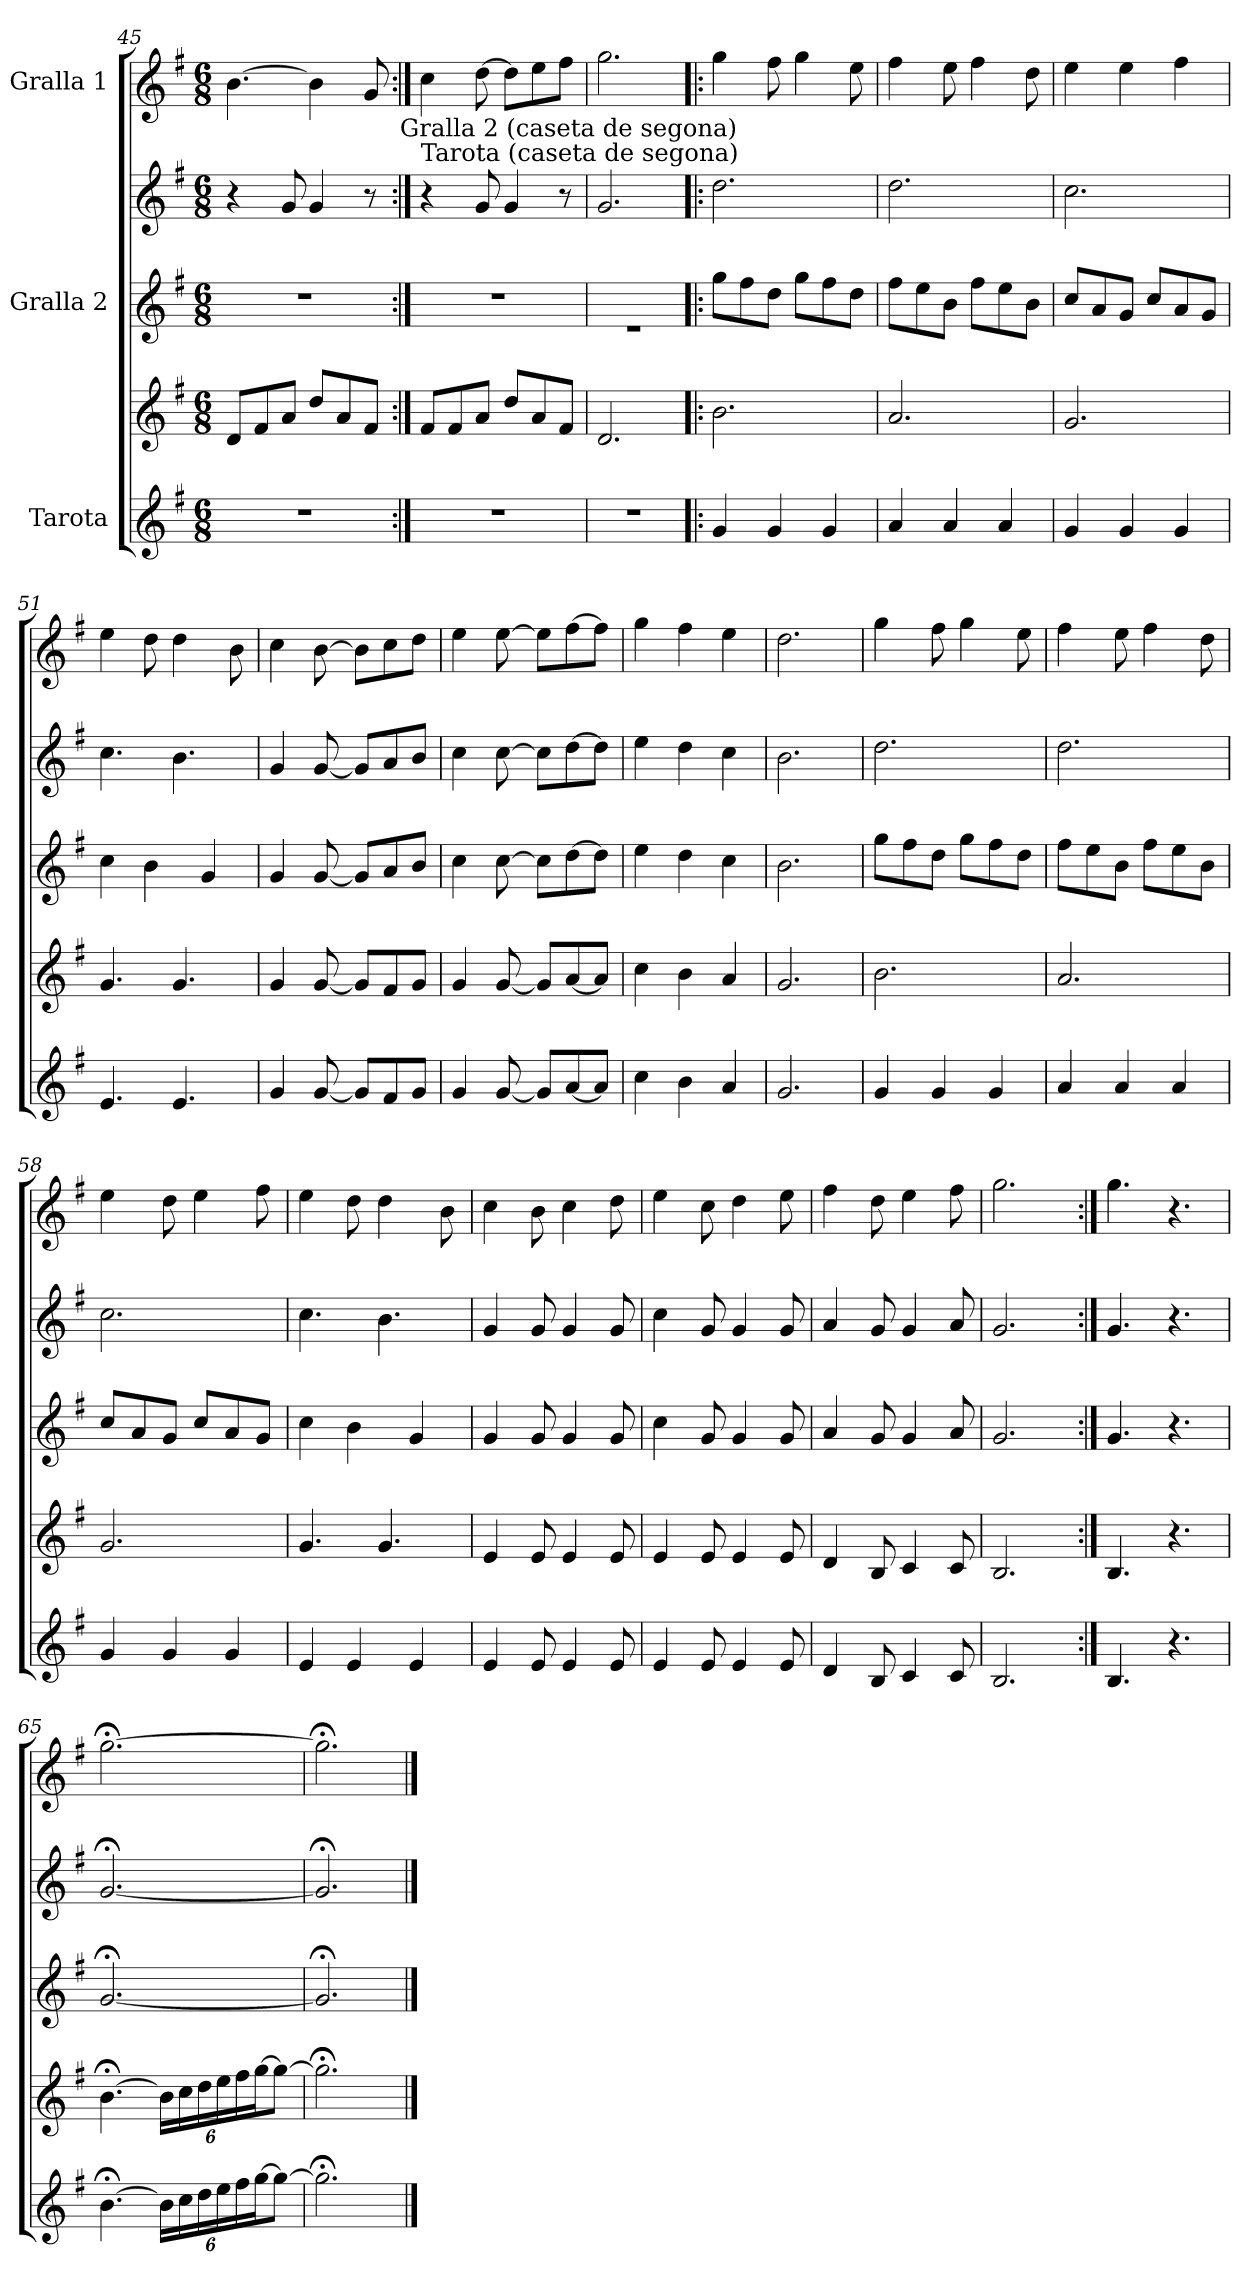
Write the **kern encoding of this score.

**kern	**kern	**kern	**kern	**kern
*part3	*part3	*part2	*part2	*part1
*staff5	*staff4	*staff3	*staff2	*staff1
*I"Tarota	*	*I"Gralla 2	*	*I"Gralla 1
*clefG2	*clefG2	*clefG2	*clefG2	*clefG2
*k[f#]	*k[f#]	*k[f#]	*k[f#]	*k[f#]
*G:	*G:	*G:	*G:	*G:
*M6/8	*M6/8	*M6/8	*M6/8	*M6/8
=45	=45	=45	=45	=45
2.r	8d/L	2.r	4r	[4.b\
.	8f#/	.	.	.
.	8a/J	.	8g/	.
.	8dd/L	.	4g/	4b\]
.	8a/	.	.	.
.	8f#/J	.	8r	8g/
!	!	!	!	!LO:TX:b:t=Gralla 2 (caseta de segona)
=46:|!	=46:|!	=46:|!	=46:|!	=46:|!
!	!	!	!	!LO:TX:b:t=Tarota (caseta de segona)
2.r	8f#/L	2.r	4r	4cc\
.	8f#/	.	.	.
.	8a/J	.	8g/	[8dd\
.	8dd/L	.	4g/	8dd\L]
.	8a/	.	.	8ee\
.	8f#/J	.	8r	8ff#\J
=47	=47	=47	=47	=47
*	*	*^	*	*
2.r	2.d/	2.ryy	2.r	2.g/	2.gg\
*	*	*v	*v	*	*
=48!|:	=48!|:	=48!|:	=48!|:	=48!|:
4g/	2.b\	8gg\L	2.dd\	4gg\
.	.	8ff#\	.	.
4g/	.	8dd\J	.	8ff#\
.	.	8gg\L	.	4gg\
4g/	.	8ff#\	.	.
.	.	8dd\J	.	8ee\
!!LO:LB:g=z
=49	=49	=49	=49	=49
4a/	2.a/	8ff#\L	2.dd\	4ff#\
.	.	8ee\	.	.
4a/	.	8b\J	.	8ee\
.	.	8ff#\L	.	4ff#\
4a/	.	8ee\	.	.
.	.	8b\J	.	8dd\
=50	=50	=50	=50	=50
4g/	2.g/	8cc/L	2.cc\	4ee\
.	.	8a/	.	.
4g/	.	8g/J	.	4ee\
.	.	8cc/L	.	.
4g/	.	8a/	.	4ff#\
.	.	8g/J	.	.
=51	=51	=51	=51	=51
4.e/	4.g/	4cc\	4.cc\	4ee\
.	.	4b\	.	8dd\
4.e/	4.g/	.	4.b\	4dd\
.	.	4g/	.	.
.	.	.	.	8b\
=52	=52	=52	=52	=52
4g/	4g/	4g/	4g/	4cc\
[8g/	[8g/	[8g/	[8g/	[8b\
8g/L]	8g/L]	8g/L]	8g/L]	8b\L]
8f#/	8f#/	8a/	8a/	8cc\
8g/J	8g/J	8b/J	8b/J	8dd\J
=53	=53	=53	=53	=53
4g/	4g/	4cc\	4cc\	4ee\
[8g/	[8g/	[8cc\	[8cc\	[8ee\
8g/L]	8g/L]	8cc\L]	8cc\L]	8ee\L]
[8a/	[8a/	[8dd\	[8dd\	[8ff#\
8a/J]	8a/J]	8dd\J]	8dd\J]	8ff#\J]
=54	=54	=54	=54	=54
4cc\	4cc\	4ee\	4ee\	4gg\
4b\	4b\	4dd\	4dd\	4ff#\
4a/	4a/	4cc\	4cc\	4ee\
!!LO:PB:g=z
=55	=55	=55	=55	=55
2.g/	2.g/	2.b\	2.b\	2.dd\
=56	=56	=56	=56	=56
4g/	2.b\	8gg\L	2.dd\	4gg\
.	.	8ff#\	.	.
4g/	.	8dd\J	.	8ff#\
.	.	8gg\L	.	4gg\
4g/	.	8ff#\	.	.
.	.	8dd\J	.	8ee\
=57	=57	=57	=57	=57
4a/	2.a/	8ff#\L	2.dd\	4ff#\
.	.	8ee\	.	.
4a/	.	8b\J	.	8ee\
.	.	8ff#\L	.	4ff#\
4a/	.	8ee\	.	.
.	.	8b\J	.	8dd\
=58	=58	=58	=58	=58
4g/	2.g/	8cc/L	2.cc\	4ee\
.	.	8a/	.	.
4g/	.	8g/J	.	8dd\
.	.	8cc/L	.	4ee\
4g/	.	8a/	.	.
.	.	8g/J	.	8ff#\
!!LO:LB:g=z
=59	=59	=59	=59	=59
4e/	4.g/	4cc\	4.cc\	4ee\
4e/	.	4b\	.	8dd\
.	4.g/	.	4.b\	4dd\
4e/	.	4g/	.	.
.	.	.	.	8b\
=60	=60	=60	=60	=60
4e/	4e/	4g/	4g/	4cc\
8e/	8e/	8g/	8g/	8b\
4e/	4e/	4g/	4g/	4cc\
8e/	8e/	8g/	8g/	8dd\
=61	=61	=61	=61	=61
4e/	4e/	4cc\	4cc\	4ee\
8e/	8e/	8g/	8g/	8cc\
4e/	4e/	4g/	4g/	4dd\
8e/	8e/	8g/	8g/	8ee\
=62	=62	=62	=62	=62
4d/	4d/	4a/	4a/	4ff#\
8B/	8B/	8g/	8g/	8dd\
4c/	4c/	4g/	4g/	4ee\
8c/	8c/	8a/	8a/	8ff#\
!!LO:PB:g=z
=63	=63	=63	=63	=63
2.B/	2.B/	2.g/	2.g/	2.gg\
=64:|!	=64:|!	=64:|!	=64:|!	=64:|!
4.B/	4.B/	4.g/	4.g/	4.gg\
4.r	4.r	4.r	4.r	4.r
=65	=65	=65	=65	=65
[4.b;<\	[4.b;<\	[2.g;</	[2.g;</	[2.gg;<\
*Xbrackettup	*Xbrackettup	*	*	*
24b\LL]	24b\LL]	.	.	.
24cc\	24cc\	.	.	.
24dd\	24dd\	.	.	.
24ee\	24ee\	.	.	.
24ff#\	24ff#\	.	.	.
[24gg\J	[24gg\J	.	.	.
8gg\J_	8gg\J_	.	.	.
=66	=66	=66	=66	=66
2.gg;<\]	2.gg;<\]	2.g;</]	2.g;</]	2.gg;<\]
==	==	==	==	==
*-	*-	*-	*-	*-
